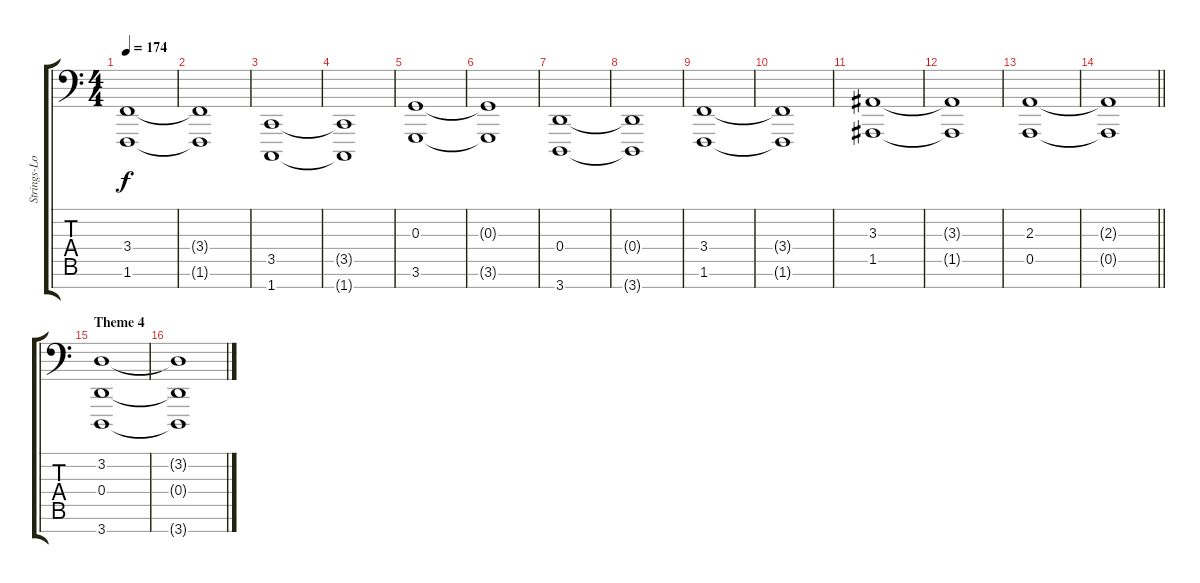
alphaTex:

\track ("Strings-Low" "Strings-Lo") {instrument stringensemble1}
\staff {score tabs}
\tuning (E3 B2 G2 D2 A1 E1 B0) {hide}
\ts (4 4)
\tempo 174
\clef f4
\ks c
(3.4 1.6).1{dy f} |
(3.4{t} 1.6{t}).1 |
(3.5 1.7).1 |
(3.5{t} 1.7{t}).1 |
(0.3 3.6).1 |
(0.3{t} 3.6{t}).1 |
(0.4 3.7).1 |
(0.4{t} 3.7{t}).1 |
(3.4 1.6).1 |
(3.4{t} 1.6{t}).1 |
(3.3 1.5).1 |
(3.3{t} 1.5{t}).1 |
(2.3 0.5).1 |
\barLineRight lightlight
(2.3{t} 0.5{t}).1 |
\section ("" "Theme 4")
(3.2 0.4 3.7).1 |
(3.2{t} 0.4{t} 3.7{t}).1
